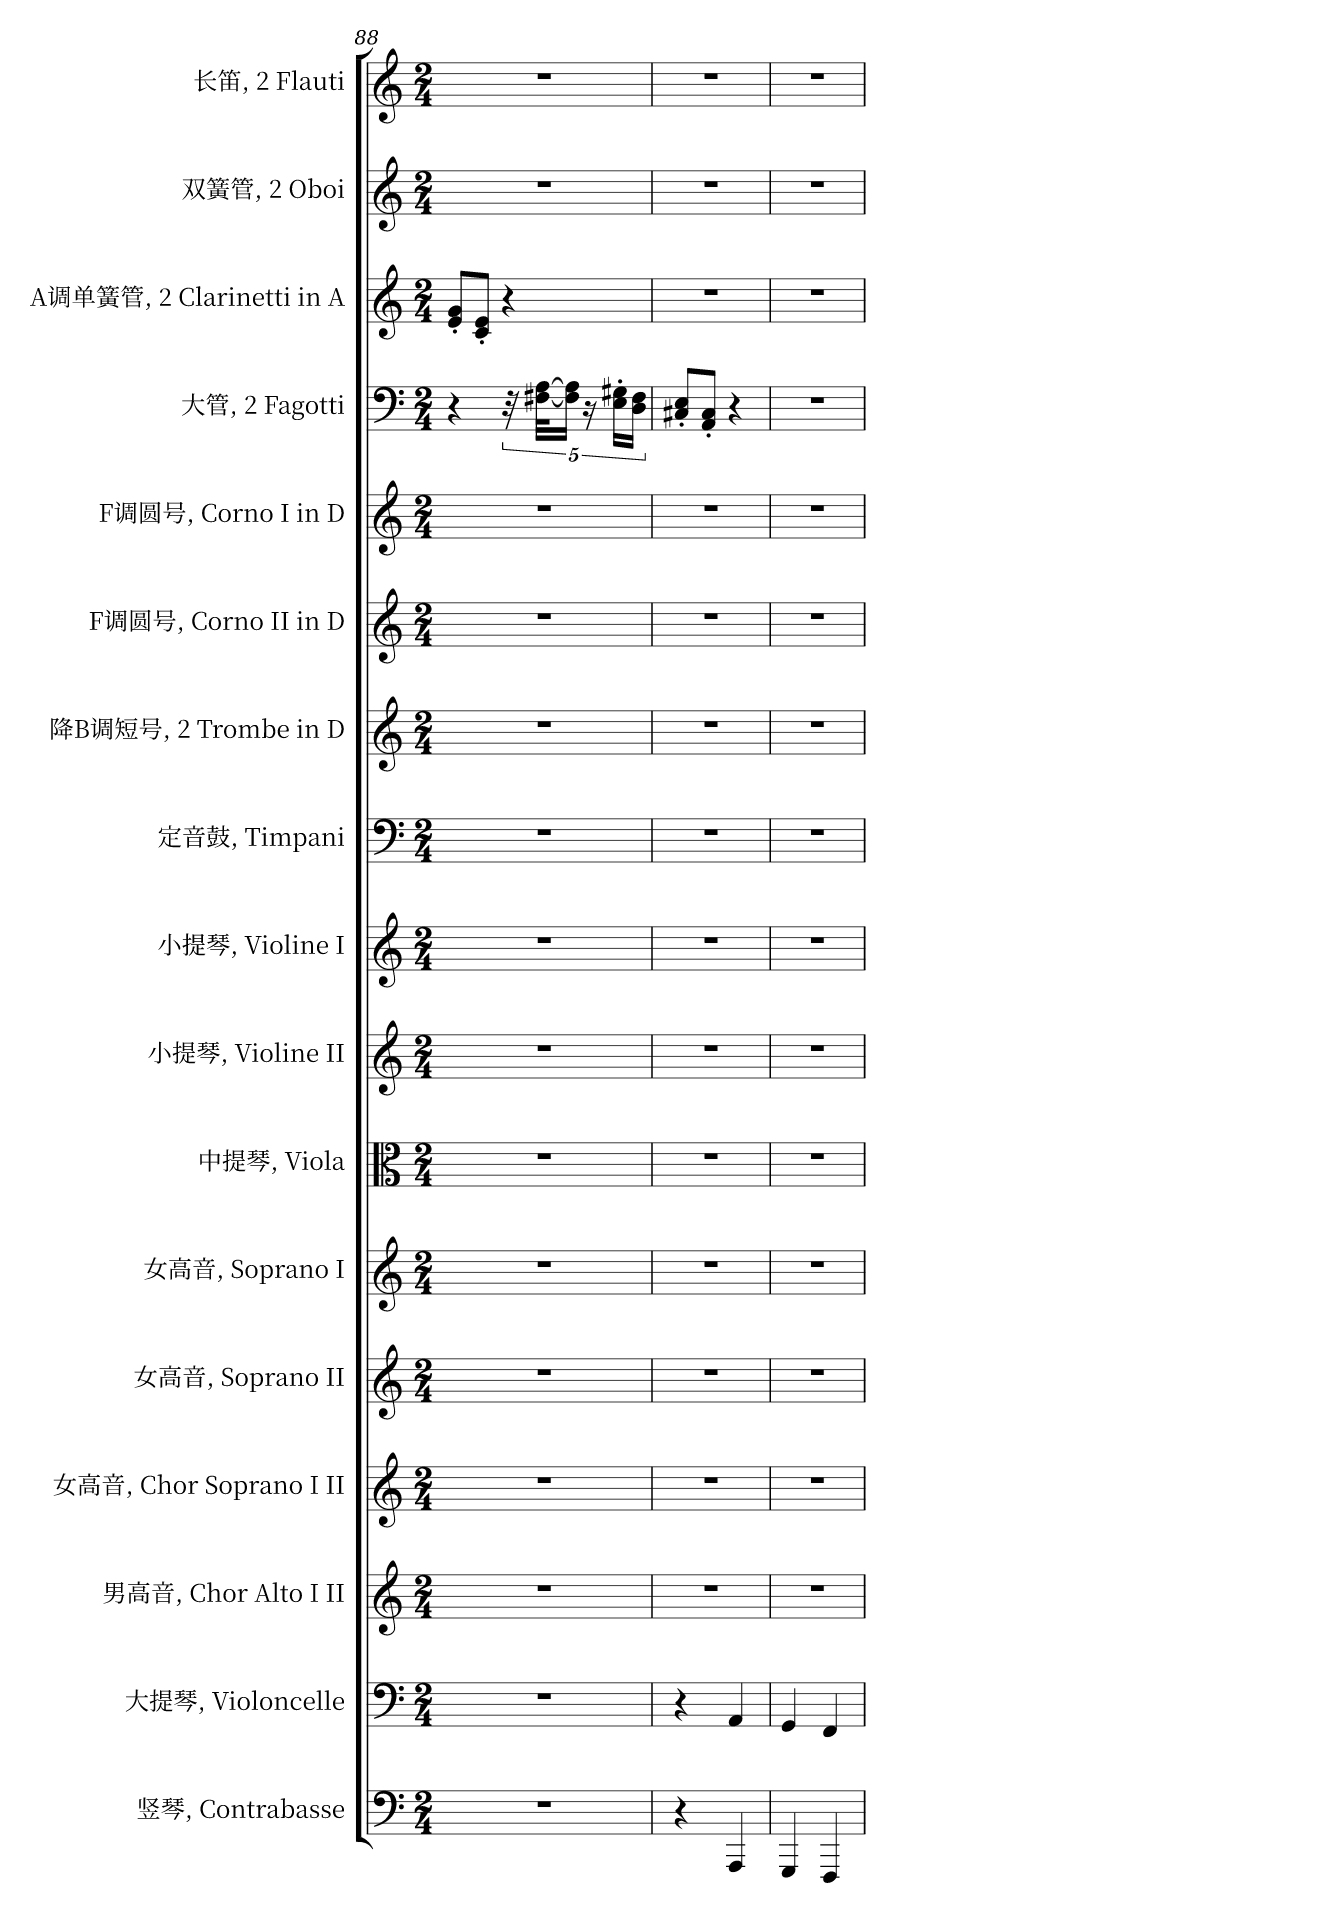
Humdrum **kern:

**kern	**kern	**kern	**kern	**kern	**kern	**kern	**kern	**kern	**kern	**kern	**kern	**kern	**kern	**kern	**kern	**kern
*part17	*part16	*part15	*part14	*part13	*part12	*part11	*part10	*part9	*part8	*part7	*part6	*part5	*part4	*part3	*part2	*part1
*staff17	*staff16	*staff15	*staff14	*staff13	*staff12	*staff11	*staff10	*staff9	*staff8	*staff7	*staff6	*staff5	*staff4	*staff3	*staff2	*staff1
*I"竖琴, Contrabasse	*I"大提琴, Violoncelle	*I"男高音, Chor Alto I II	*I"女高音, Chor Soprano I II	*I"女高音, Soprano II	*I"女高音, Soprano I	*I"中提琴, Viola	*I"小提琴, Violine II	*I"小提琴, Violine I	*I"定音鼓, Timpani	*I"降B调短号, 2 Trombe in D	*I"F调圆号, Corno II in D	*I"F调圆号, Corno I in D	*I"大管, 2 Fagotti	*I"A调单簧管, 2 Clarinetti in A	*I"双簧管, 2 Oboi	*I"长笛, 2 Flauti
*	*I'Vc.	*I'A.	*I'S.	*I'S.	*I'S.	*I'Vla.	*I'Vln.	*I'Vln.	*I'Timp.	*	*	*	*	*I'A Cl.	*I'Ob.	*I'Fl.
!!LO:PB:g=z
*clefF4	*clefF4	*clefG2	*clefG2	*clefG2	*clefG2	*clefC3	*clefG2	*clefG2	*clefF4	*clefG2	*clefG2	*clefG2	*clefF4	*clefG2	*clefG2	*clefG2
*	*	*	*	*	*	*	*	*	*	*ITrd1c2	*ITrd4c7	*ITrd4c7	*	*ITrd2c3	*	*
*k[]	*k[]	*k[]	*k[]	*k[]	*k[]	*k[]	*k[]	*k[]	*k[]	*k[b-e-]	*k[b-]	*k[b-]	*k[]	*k[f#c#g#]	*k[]	*k[]
*M2/4	*M2/4	*M2/4	*M2/4	*M2/4	*M2/4	*M2/4	*M2/4	*M2/4	*M2/4	*M2/4	*M2/4	*M2/4	*M2/4	*M2/4	*M2/4	*M2/4
*MM85	*MM85	*MM85	*MM85	*MM85	*MM85	*MM85	*MM85	*MM85	*MM85	*MM85	*MM85	*MM85	*MM85	*MM85	*MM85	*MM85
=88	=88	=88	=88	=88	=88	=88	=88	=88	=88	=88	=88	=88	=88	=88	=88	=88
2r	2r	2r	2r	2r	2r	2r	2r	2r	2r	2r	2r	2r	4r	8c#/' 8e/'L	2r	2r
.	.	.	.	.	.	.	.	.	.	.	.	.	.	8A/' 8c#/'J	.	.
.	.	.	.	.	.	.	.	.	.	.	.	.	40r	4r	.	.
.	.	.	.	.	.	.	.	.	.	.	.	.	[40F#X\ [40A\KLL	.	.	.
.	.	.	.	.	.	.	.	.	.	.	.	.	20F#\] 20A\]JJ	.	.	.
.	.	.	.	.	.	.	.	.	.	.	.	.	20r	.	.	.
.	.	.	.	.	.	.	.	.	.	.	.	.	20E\' 20G#X\'LL	.	.	.
.	.	.	.	.	.	.	.	.	.	.	.	.	20D\ 20F#\JJ	.	.	.
=89	=89	=89	=89	=89	=89	=89	=89	=89	=89	=89	=89	=89	=89	=89	=89	=89
*	*	*	*	*	*	*	*	*	*	*	*	*	*	*	*	*MM85
4r	4r	2r	2r	2r	2r	2r	2r	2r	2r	2r	2r	2r	8C#X/' 8E/'L	2r	2r	2r
.	.	.	.	.	.	.	.	.	.	.	.	.	8AA/' 8C#/'J	.	.	.
4AAA/	4AA/	.	.	.	.	.	.	.	.	.	.	.	4r	.	.	.
=90	=90	=90	=90	=90	=90	=90	=90	=90	=90	=90	=90	=90	=90	=90	=90	=90
*	*	*	*	*	*	*	*	*	*	*	*	*	*	*	*	*MM85
4GGG/	4GG/	2r	2r	2r	2r	2r	2r	2r	2r	2r	2r	2r	2r	2r	2r	2r
4FFF/	4FF/	.	.	.	.	.	.	.	.	.	.	.	.	.	.	.
=	=	=	=	=	=	=	=	=	=	=	=	=	=	=	=	=
*-	*-	*-	*-	*-	*-	*-	*-	*-	*-	*-	*-	*-	*-	*-	*-	*-
